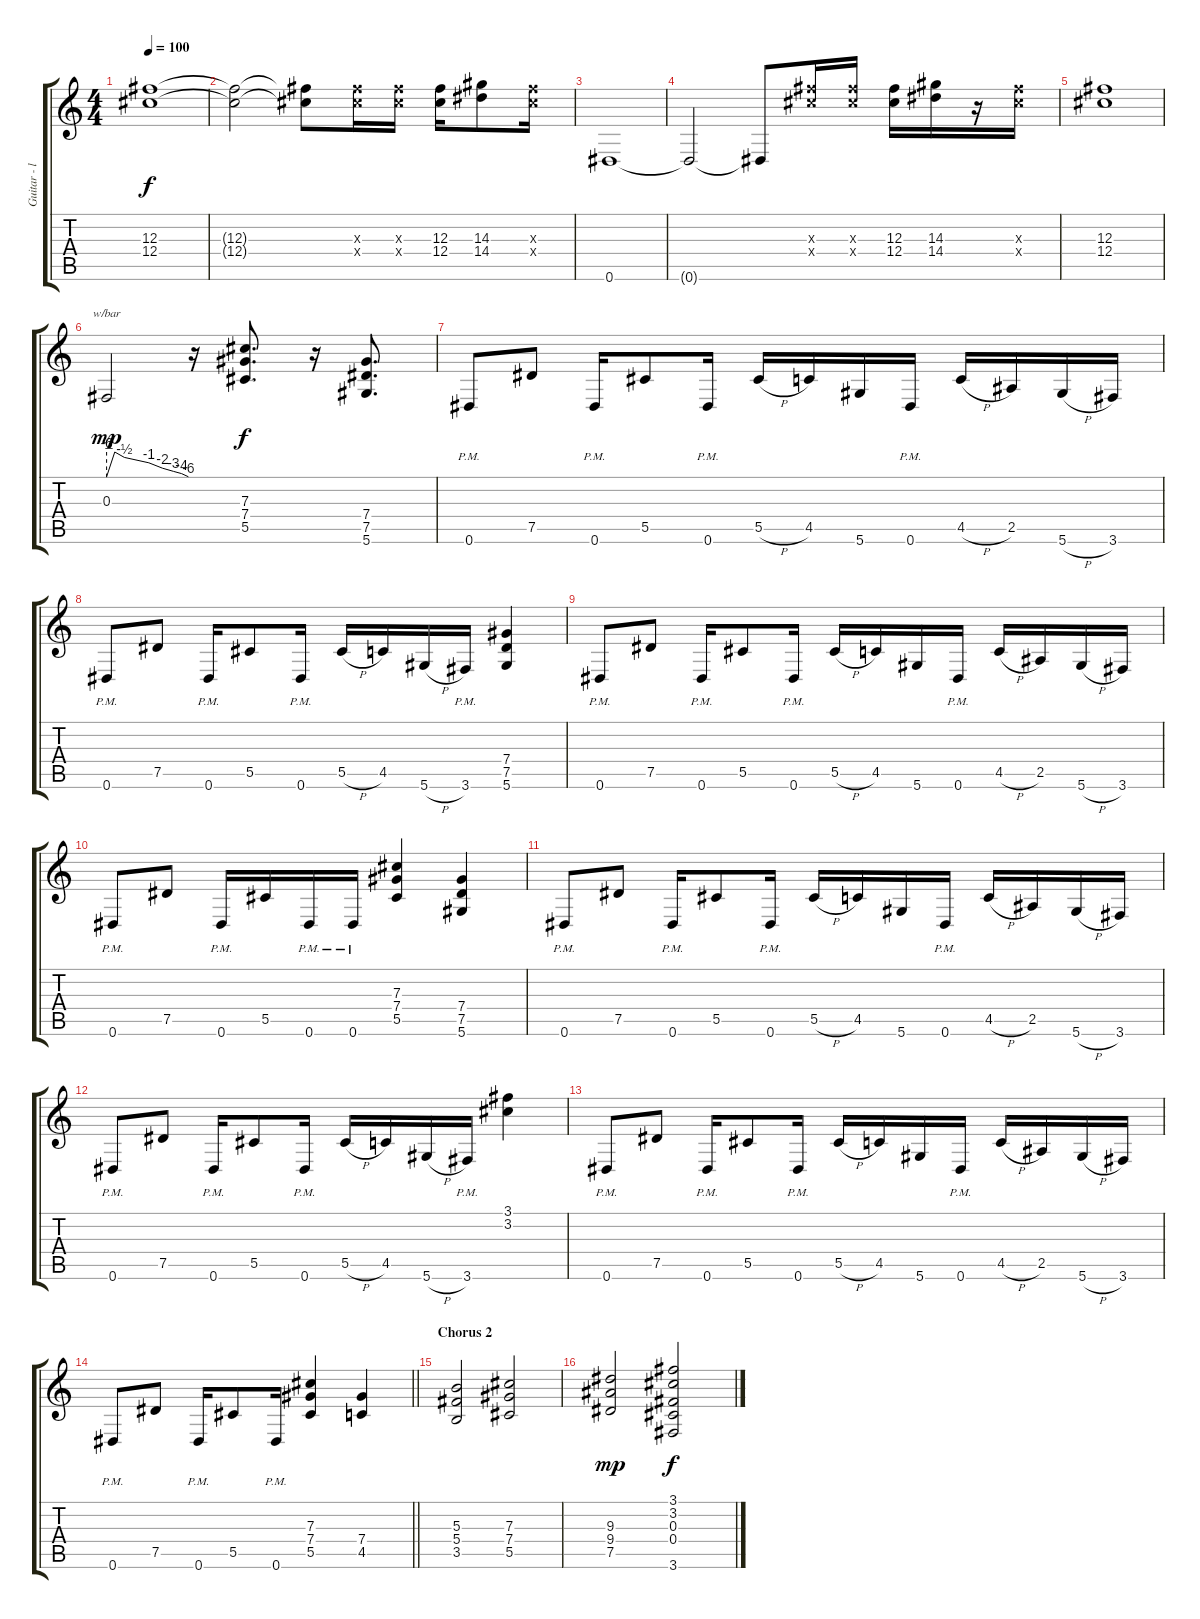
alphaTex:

\track ("Guitar - left" "Guitar - l") {instrument distortionguitar}
\staff {score tabs}
\tuning (Eb4 Bb3 Gb3 Db3 Ab2 Eb2) {hide}
\ts (4 4)
\tempo 100
\clef g2
\ks c
(12.3 12.4).1{dy f} |
(12.3{t} 12.4{t}).2 (12.3{t} 12.4{t}).8 (12.3{x} 12.4{x}).16 (12.3{x} 12.4{x}).16 (12.3 12.4).16 (14.3 14.4).8 (12.3{x} 12.4{x}).16 |
0.6.1 |
0.6{t}.2 0.6{t}.8 (12.3{x} 12.4{x}).16 (12.3{x} 12.4{x}).16 (12.3 12.4).16 (14.3 14.4).16 r.16 (12.3{x} 12.4{x}).16 |
(12.3 12.4).1 |
0.3.2{tbe (custom default 0 -24 6 0 13 -2 31 -4 41 -8 49 -12 55 -16 60 -24) dy mp} r.16 (7.3 7.4 5.5).8{d dy f} r.16 (7.4 7.5 5.6).8{d} |
0.6{pm}.8 7.5.8 0.6{pm}.16 5.5.8 0.6{pm}.16 5.5{h}.16 4.5.16 5.6.16 0.6{pm}.16 4.5{h}.16 2.5.16 5.6{h}.16 3.6.16 |
0.6{pm}.8 7.5.8 0.6{pm}.16 5.5.8 0.6{pm}.16 5.5{h}.16 4.5.16 5.6{h}.16 3.6{pm}.16 (7.4 7.5 5.6).4 |
0.6{pm}.8 7.5.8 0.6{pm}.16 5.5.8 0.6{pm}.16 5.5{h}.16 4.5.16 5.6.16 0.6{pm}.16 4.5{h}.16 2.5.16 5.6{h}.16 3.6.16 |
0.6{pm}.8 7.5.8 0.6{pm}.16 5.5.16 0.6{pm}.16 0.6{pm}.16 (7.3 7.4 5.5).4 (7.4 7.5 5.6).4 |
0.6{pm}.8 7.5.8 0.6{pm}.16 5.5.8 0.6{pm}.16 5.5{h}.16 4.5.16 5.6.16 0.6{pm}.16 4.5{h}.16 2.5.16 5.6{h}.16 3.6.16 |
0.6{pm}.8 7.5.8 0.6{pm}.16 5.5.8 0.6{pm}.16 5.5{h}.16 4.5.16 5.6{h}.16 3.6{pm}.16 (3.1 3.2).4 |
0.6{pm}.8 7.5.8 0.6{pm}.16 5.5.8 0.6{pm}.16 5.5{h}.16 4.5.16 5.6.16 0.6{pm}.16 4.5{h}.16 2.5.16 5.6{h}.16 3.6.16 |
\barLineRight lightlight
0.6{pm}.8 7.5.8 0.6{pm}.16 5.5.8 0.6{pm}.16 (7.3 7.4 5.5).4 (7.4 4.5).4 |
\section ("" "Chorus 2")
(5.3 5.4 3.5).2 (7.3 7.4 5.5).2 |
(9.3 9.4 7.5).2{dy mp} (3.1 3.2 0.3 0.4 3.6).2{dy f}
